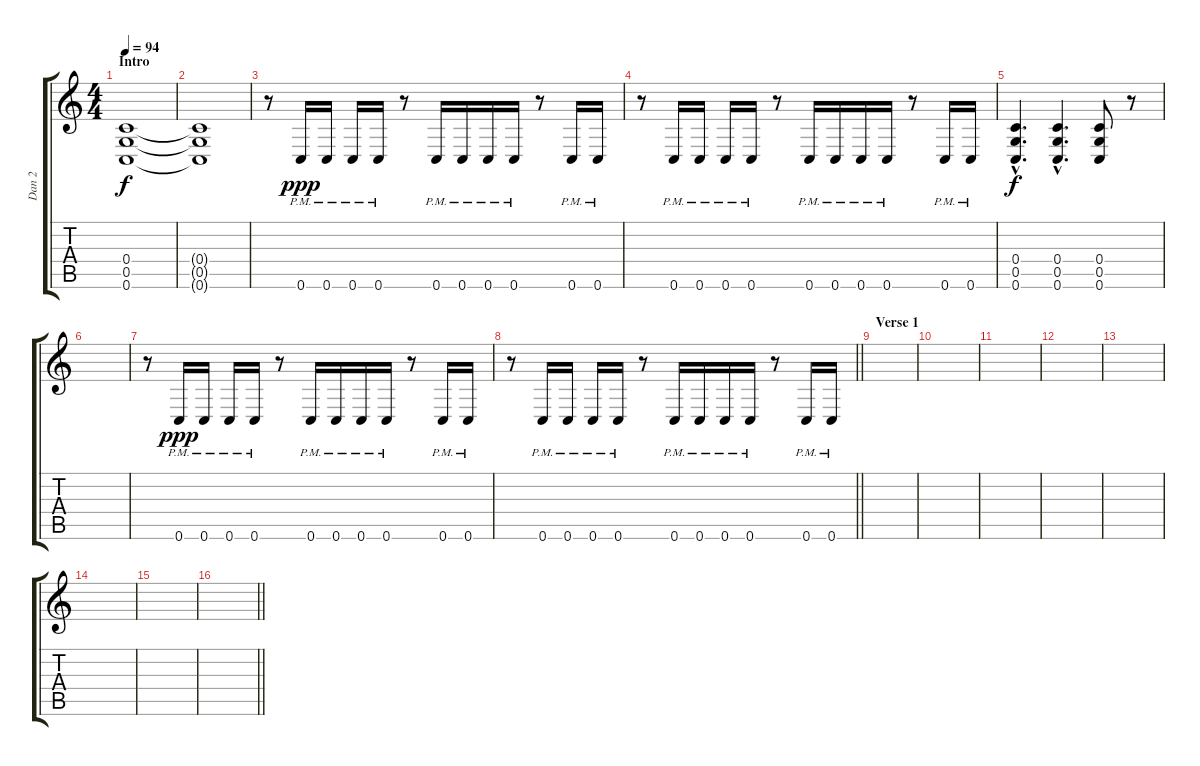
\track ("Dan 2" "Dan 2") {instrument distortionguitar}
\staff {score tabs}
\tuning (D4 A3 F3 C3 G2 C2) {hide}
\ts (4 4)
\section ("" "Intro")
\tempo 94
\clef g2
\ks c
(0.4 0.5 0.6).1{dy f instrument distortionguitar} |
(0.4{t} 0.5{t} 0.6{t}).1 |
r.8 0.6{pm}.16{dy ppp} 0.6{pm}.16 0.6{pm}.16 0.6{pm}.16 r.8 0.6{pm}.16 0.6{pm}.16 0.6{pm}.16 0.6{pm}.16 r.8 0.6{pm}.16 0.6{pm}.16 |
r.8 0.6{pm}.16 0.6{pm}.16 0.6{pm}.16 0.6{pm}.16 r.8 0.6{pm}.16 0.6{pm}.16 0.6{pm}.16 0.6{pm}.16 r.8 0.6{pm}.16 0.6{pm}.16 |
(0.4{hac} 0.5{hac} 0.6{hac}).4{d dy f} (0.4{hac} 0.5{hac} 0.6{hac}).4{d} (0.4 0.5 0.6).8 r.8 |
|
r.8 0.6{pm}.16{dy ppp} 0.6{pm}.16 0.6{pm}.16 0.6{pm}.16 r.8 0.6{pm}.16 0.6{pm}.16 0.6{pm}.16 0.6{pm}.16 r.8 0.6{pm}.16 0.6{pm}.16 |
\barLineRight lightlight
r.8 0.6{pm}.16 0.6{pm}.16 0.6{pm}.16 0.6{pm}.16 r.8 0.6{pm}.16 0.6{pm}.16 0.6{pm}.16 0.6{pm}.16 r.8 0.6{pm}.16 0.6{pm}.16 |
\section ("" "Verse 1")
|
|
|
|
|
|
|
\barLineRight lightlight
